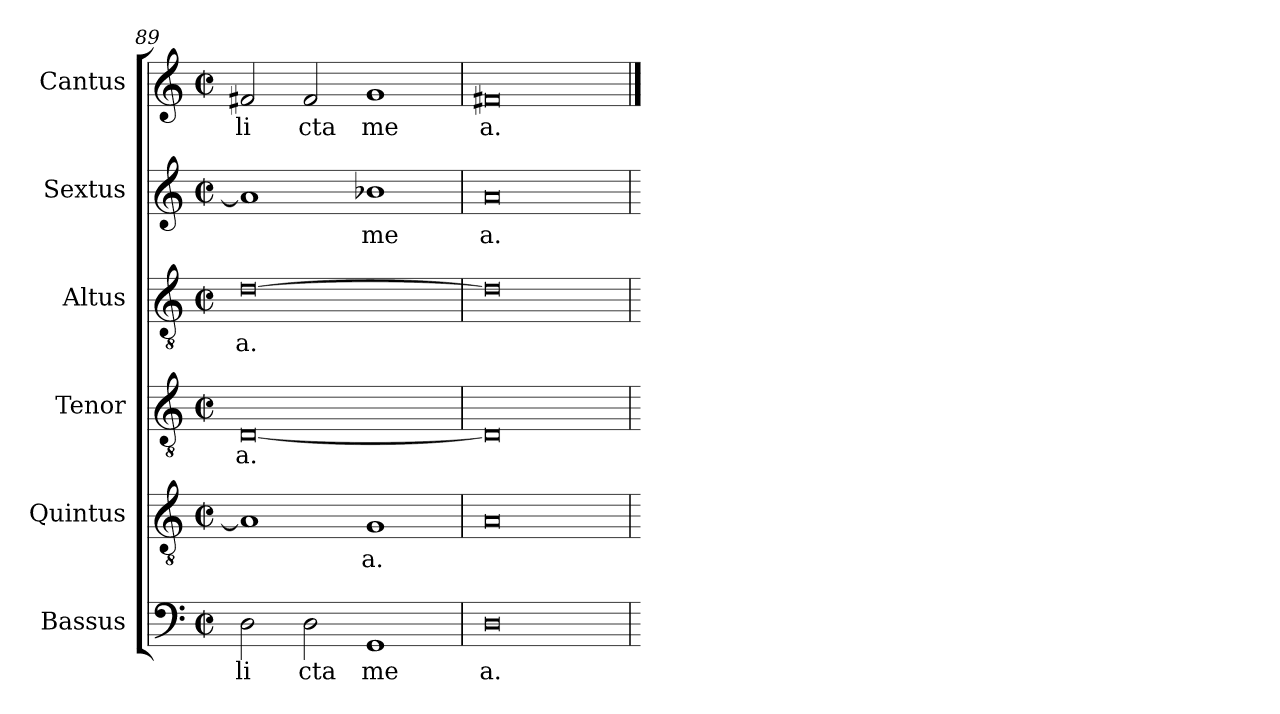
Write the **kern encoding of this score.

**kern	**text	**kern	**text	**kern	**text	**kern	**text	**kern	**text	**kern	**text
*part6	*part6	*part5	*part5	*part4	*part4	*part3	*part3	*part2	*part2	*part1	*part1
*staff6	*staff6	*staff5	*staff5	*staff4	*staff4	*staff3	*staff3	*staff2	*staff2	*staff1	*staff1
*I"Bassus	*	*I"Quintus	*	*I"Tenor	*	*I"Altus	*	*I"Sextus	*	*I"Cantus	*
*clefF4	*	*clefGv2	*	*clefGv2	*	*clefGv2	*	*clefG2	*	*clefG2	*
*k[]	*	*	*	*	*	*k[]	*	*	*	*	*
*C:	*	*	*	*	*	*C:	*	*	*	*	*
*M2/2	*	*M2/2	*	*M2/2	*	*M2/2	*	*M2/2	*	*M2/2	*
*met(c|)	*	*met(c|)	*	*met(c|)	*	*met(c|)	*	*met(c|)	*	*met(c|)	*
=89	=89	=89	=89	=89	=89	=89	=89	=89	=89	=89	=89
!	!LO:LY:b:cj	!	!	!	!LO:LY:b:cj	!	!LO:LY:b:cj	!	!	!	!LO:LY:b:cj
2D\	li	1A]	.	[<0D	a.	[>0d	a.	1a]	.	2f#X/	li
!	!LO:LY:b:cj	!	!	!	!	!	!	!	!	!	!LO:LY:b:cj
2D\	cta	.	.	.	.	.	.	.	.	2f#/	cta
!	!LO:LY:b:cj	!	!LO:LY:b:cj	!	!	!	!	!	!LO:LY:b:cj	!	!LO:LY:b:cj
1GG	me	1G	-a.	.	.	.	.	1b-X	me	1g	me
=90	=90	=90	=90	=90	=90	=90	=90	=90	=90	=90	=90
!	!LO:LY:b:cj	!	!	!	!	!	!	!	!LO:LY:b:cj	!	!LO:LY:b:cj
0D	a.	0A	.	0D]	.	0d]	.	0a	a.	0f#X	a.
=	==	=	==	=	==	=	==	=	==	==	==
*-	*-	*-	*-	*-	*-	*-	*-	*-	*-	*-	*-
